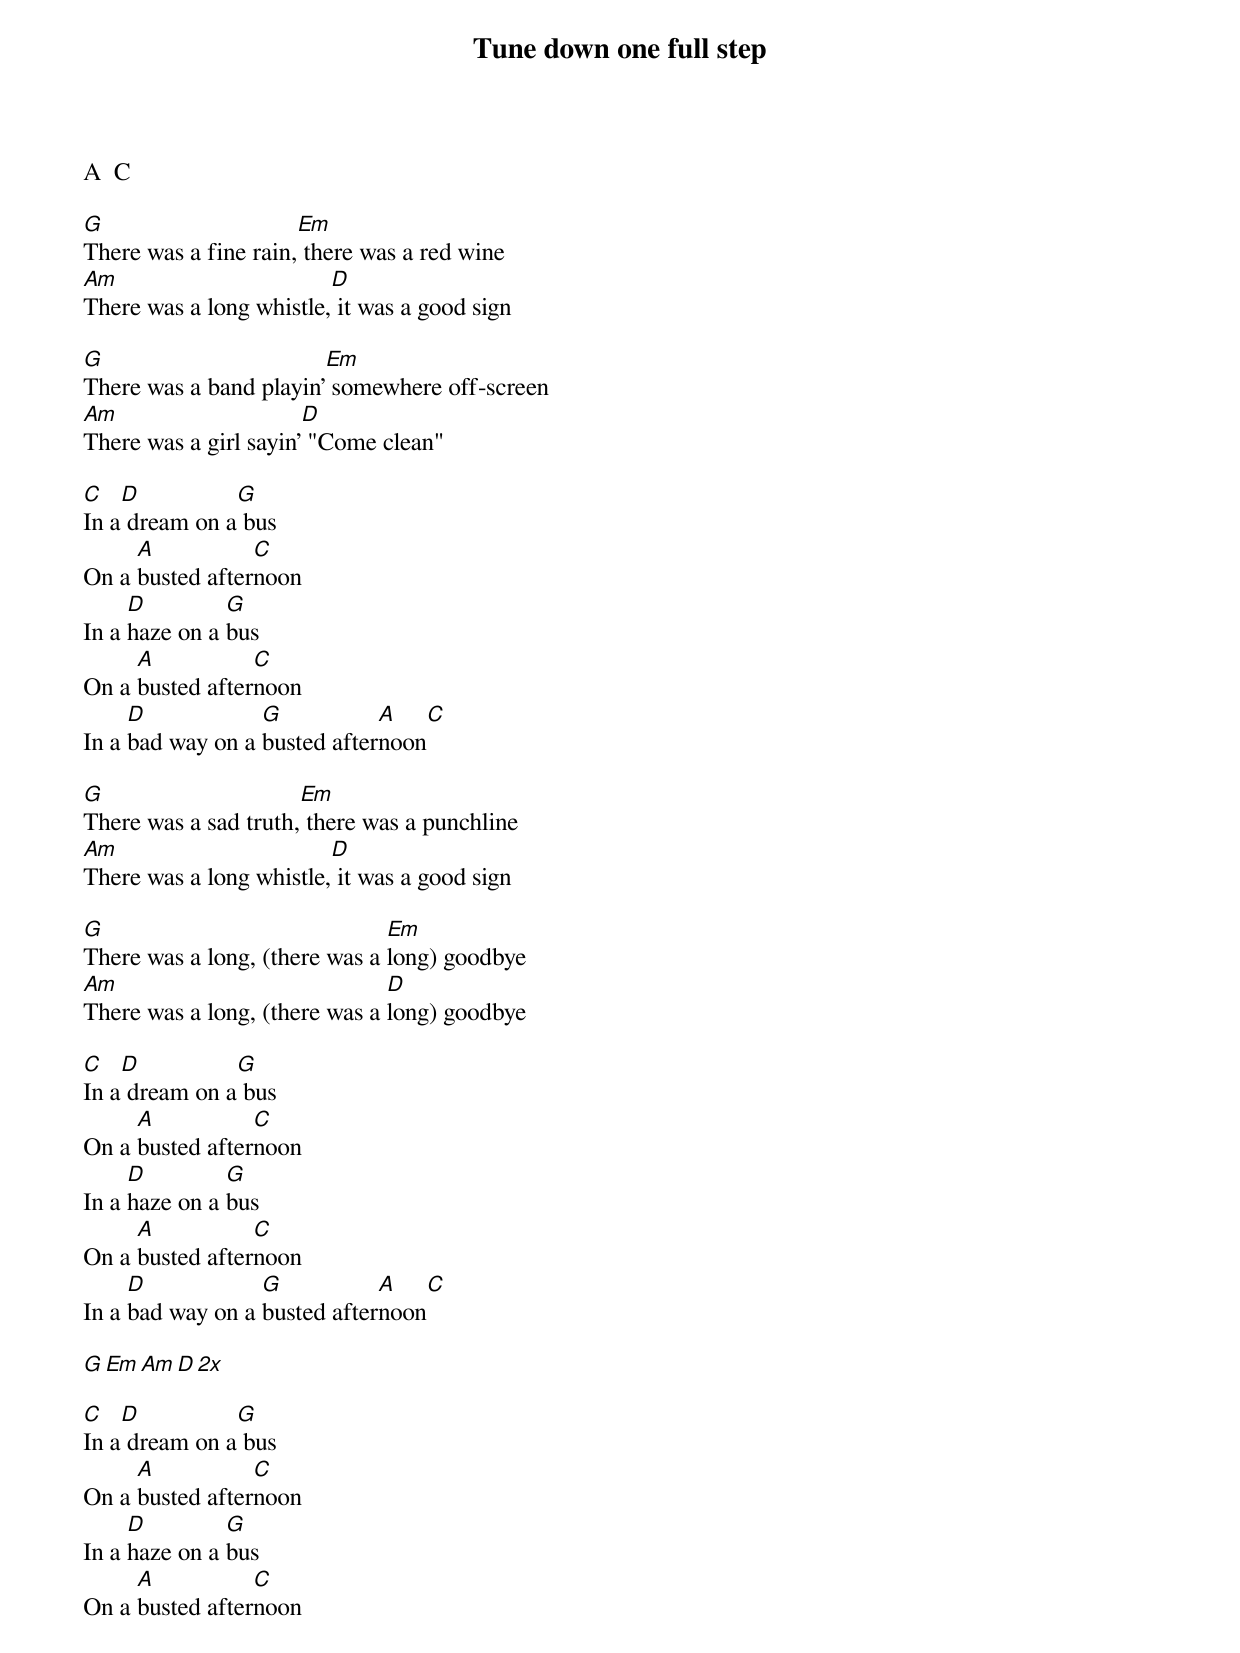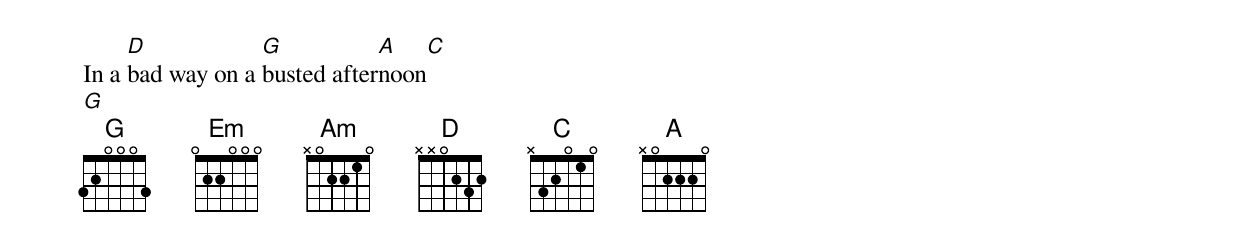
Tune down one full step

A  C

G                     Em
There was a fine rain, there was a red wine
Am                       D
There was a long whistle, it was a good sign

G                       Em
There was a band playin' somewhere off-screen
Am                     D
There was a girl sayin' "Come clean"

C   D          G
In a dream on a bus
     A           C
On a busted afternoon
     D         G
In a haze on a bus
     A           C
On a busted afternoon
     D            G           A    C
In a bad way on a busted afternoon

G                     Em
There was a sad truth, there was a punchline
Am                       D
There was a long whistle, it was a good sign

G                              Em
There was a long, (there was a long) goodbye
Am                             D
There was a long, (there was a long) goodbye

C   D          G
In a dream on a bus
     A           C
On a busted afternoon
     D         G
In a haze on a bus
     A           C
On a busted afternoon
     D            G           A    C
In a bad way on a busted afternoon

G  Em  Am  D 2x

C   D          G
In a dream on a bus
     A           C
On a busted afternoon
     D         G
In a haze on a bus
     A           C
On a busted afternoon
     D            G           A    C
In a bad way on a busted afternoon
G
